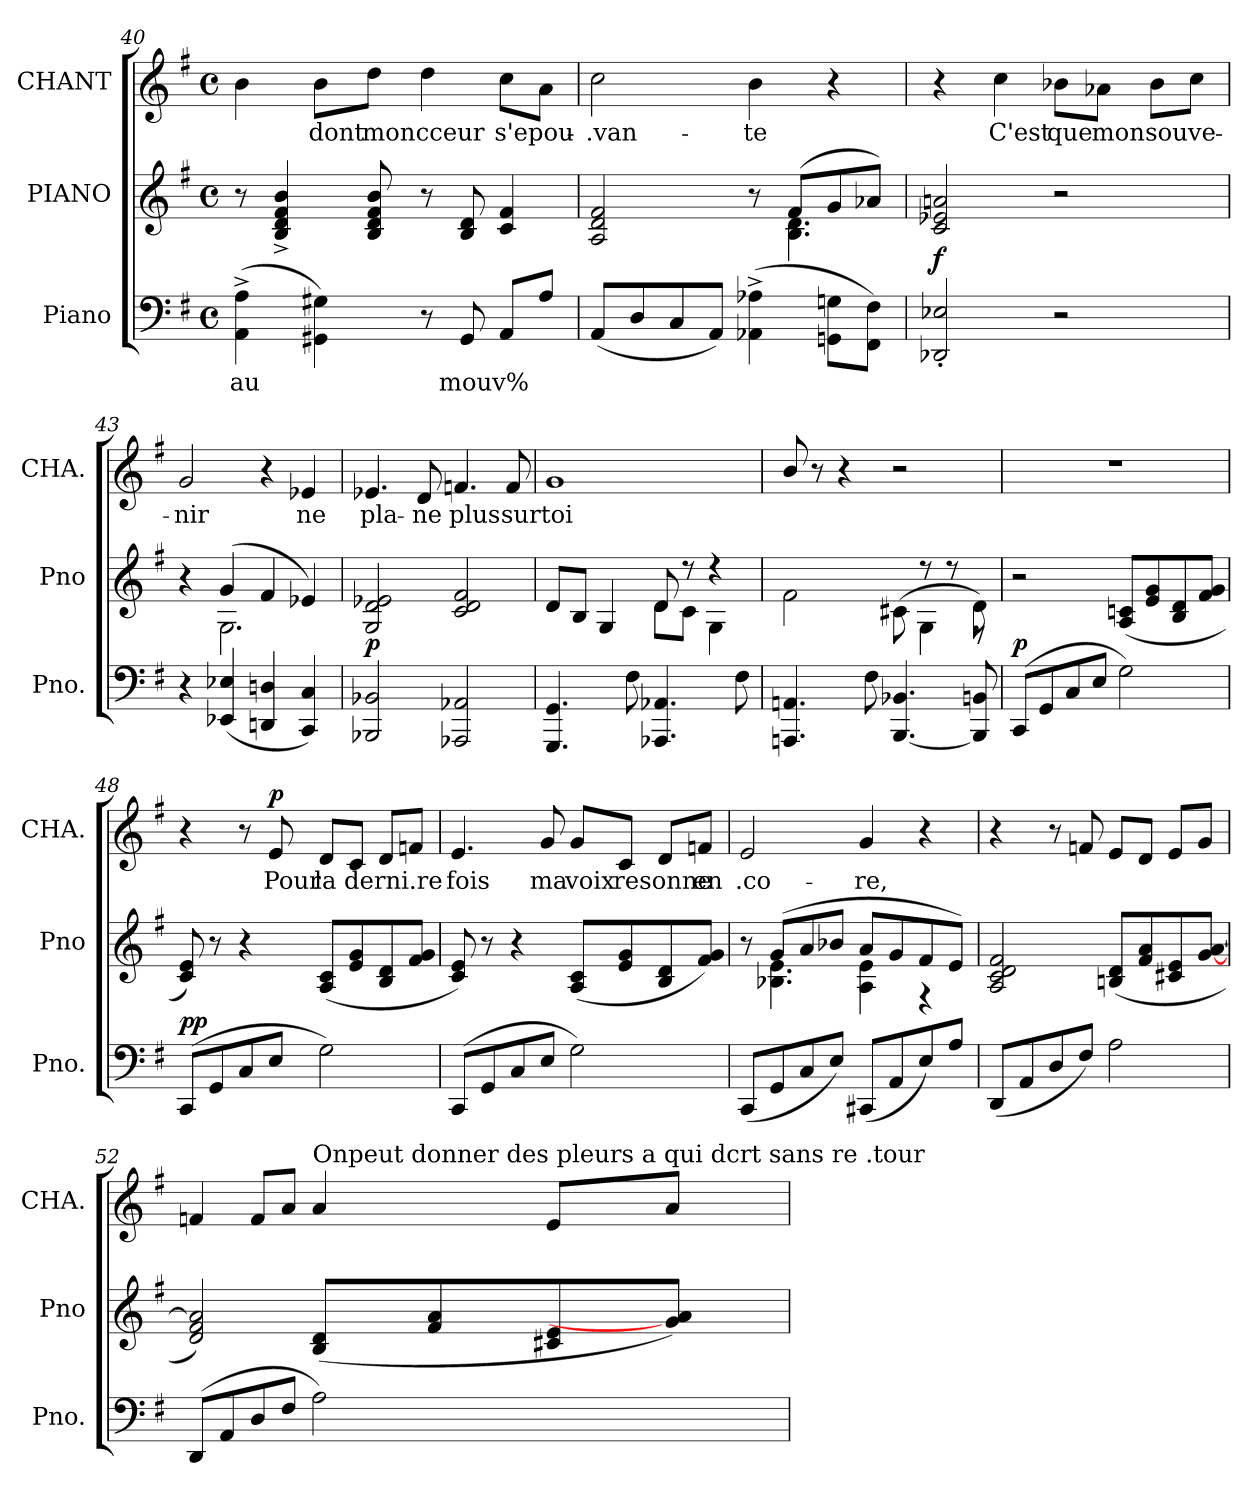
**kern	**text	**dynam	**kern	**kern	**text	**dynam
*part3	*part3	*part3	*part2	*part1	*part1	*part1
*staff3	*staff3	*staff3	*staff2	*staff1	*staff1	*staff1
*I"Piano	*	*	*I"PIANO	*I"CHANT	*	*
*I'Pno.	*	*	*I'Pno	*I'CHA.	*	*
*clefF4	*	*	*clefG2	*clefG2	*	*
*k[f#]	*	*	*k[f#]	*k[f#]	*	*
*M4/4	*	*	*M4/4	*M4/4	*	*
*met(c)	*	*	*met(c)	*met(c)	*	*
=40	=40	=40	=40	=40	=40	=40
(4AA^\ 4A^\	au	.	8r	4b\	.	.
.	.	.	4B^/ 4d^/ 4f#^/ 4b^/	.	.	.
4GG#X\ 4G#X\)	.	.	.	8b\L	dont	.
.	.	.	8B/ 8d/ 8f#/ 8b/	8dd\J	mon	.
8r	.	.	8r	4dd\	cceur	.
8GG#/	mouv%	.	8B/ 8d/	.	.	.
8AA/L	.	.	4c/ 4f#/	8cc\L	s'epou-	.
8A/J	.	.	.	8a\J	.	.
!!LO:LB:g=z
=41	=41	=41	=41	=41	=41	=41
*	*	*	*^	*	*	*
(8AA/L	.	.	2A/ 2d/ 2f#/	2ryy	2cc\	.van-	.
8D/	.	.	.	.	.	.	.
8C/	.	.	.	.	.	.	.
8AA/J)	.	.	.	.	.	.	.
(4AA-X^\ 4A-X^\	.	.	8r	8ryy	4b\	te	.
.	.	.	(8f#/L	4.B\ 4.d\	.	.	.
8GGn\ 8Gn\L	.	.	8g/	.	4r	.	.
8FF#\ 8F#\J)	.	.	8a-X/J)	.	.	.	.
*	*	*	*v	*v	*	*	*
=42	=42	=42	=42	=42	=42	=42
2DD-X'/ 2E-X'/	.	f	2c/ 2e-X/ 2an/	4r	.	.
.	.	.	.	4cc\	C'est	.
2r	.	.	2r	8b-X\L	que	.
.	.	.	.	8a-X\J	mon	.
.	.	.	.	8b-\L	souve-	.
.	.	.	.	8cc\J	.	.
=43	=43	=43	=43	=43	=43	=43
*	*	*	*^	*	*	*
4r	.	.	4r	4ryy	2g/	nir	.
(4EE-X/ 4E-X/	.	.	(4g/	2.G\	.	.	.
4DDn/ 4Dn/	.	.	4f#/	.	4r	.	.
4CC/ 4C/)	.	.	4e-X/)	.	4e-X/	ne	dimn.
*	*	*	*v	*v	*	*	*
=44	=44	=44	=44	=44	=44	=44
2BBB-X/ 2BB-X/	.	p	2G/ 2d/ 2e-X/	4.e-X/	pla-	.
.	.	.	.	8d/	ne	.
2AAA-X/ 2AA-X/	.	.	2c/ 2d/ 2f#/	4.f/	plus	.
.	.	.	.	8f/	sur	.
=45	=45	=45	=45	=45	=45	=45
*	*	*	*^	*	*	*
4.GGG/ 4.GG/	.	.	2ryy	8d/L	1g/	toi	.
.	.	.	.	8B/J	.	.	.
.	.	.	.	4G/	.	.	.
8F#\	.	.	.	.	.	.	.
4.AAA-X/ 4.AA-X/	.	.	8d/	8d\L	.	.	.
.	.	.	8r	8c\J	.	.	.
.	.	.	4r	4G\	.	.	.
8F#\	.	.	.	.	.	.	.
!!LO:PB:g=z
=46	=46	=46	=46	=46	=46	=46	=46
4.AAAn/ 4.AAn/	.	.	2f#\	2ryy	8b/	.	.
.	.	.	.	.	8r	.	.
.	.	.	.	.	4r	.	.
8F#\	.	.	.	.	.	.	.
[4.BBB/ 4.BB-X/	.	.	(8c#X\	8ryy	2r	.	.
.	.	.	8r	4G\	.	.	.
.	.	.	8r	.	.	.	.
8BBBn]/ 8BBn/	.	.	8d\)	8r	.	.	.
*	*	*	*v	*v	*	*	*
=47	=47	=47	=47	=47	=47	=47
(8CC/L	.	p	2r	1r	.	.
8GG/	.	.	.	.	.	.
8C/	.	.	.	.	.	.
8E/J	.	.	.	.	.	.
2G\)	.	.	(8A/ 8cn/L	.	.	.
.	.	.	8e/ 8g/	.	.	.
.	.	.	8B/ 8d/	.	.	.
.	.	.	8f#/ 8g/J	.	.	.
=48	=48	=48	=48	=48	=48	=48
(8CC/L	.	pp	8c/ 8e/)	4r	.	.
8GG/	.	.	8r	.	.	.
8C/	.	.	4r	8r	.	.
8E/J	.	.	.	8e/	Pour	p
2G\)	.	.	(8A/ 8c/L	8d/L	la	.
.	.	.	8e/ 8g/	8c/J	derni.re	.
.	.	.	8B/ 8d/	8d/L	.	.
.	.	.	8f#/ 8g/J	8f/J	.	.
=49	=49	=49	=49	=49	=49	=49
(8CC/L	.	.	8c/ 8e/)	4.e/	fois	.
8GG/	.	.	8r	.	.	.
8C/	.	.	4r	.	.	.
8E/J	.	.	.	8g/	ma	.
2G\)	.	.	(8A/ 8c/L	8g/L	voix	.
.	.	.	8e/ 8g/	8c/J	resonne	.
.	.	.	8B/ 8d/	8d/L	.	.
.	.	.	8f#/ 8g/J)	8f/J	en	.
!!LO:LB:g=z
=50	=50	=50	=50	=50	=50	=50
*	*	*	*^	*	*	*
(8CC/L	.	.	8r	8ryy	2e/	.co-	espress.
8GG/	.	.	(8g/L	4.B-X\ 4.e\	.	.	.
8C/	.	.	8a/	.	.	.	.
8E/J)	.	.	8b-X/J	.	.	.	.
(8CC#X/L	.	.	8a/L	4A\ 4e\	4g/	re,	.
8AA/	.	.	8g/	.	.	.	.
8E/)	.	.	8f#/	4r	4r	.	.
8A/J	.	.	8e/J)	.	.	.	.
*	*	*	*v	*v	*	*	*
=51	=51	=51	=51	=51	=51	=51
(8DD/L	.	.	2A/ 2c/ 2d/ 2f#/	4r	.	.
8AA/	.	.	.	.	.	.
8D/	.	.	.	8r	.	.
8F#/J)	.	.	.	8f/	.	po¢co cresc.
2A\	.	.	(8Bn/ 8d/L	8e/L	.	.
.	.	.	8f#/ 8a/	8d/J	.	.
.	.	.	8c#X/ 8e/	8e/L	.	.
.	.	.	[8g/ [8a/J	8g/J	.	.
=52	=52	=52	=52	=52	=52	=52
(8DD/L	.	.	2d/ 2f#/ 2a]/)	4f/	.	.
8AA/	.	.	.	.	.	.
8D/	.	.	.	8f/L	.	.
8F#/J	.	.	.	8a/J	.	.
!	!	!	!	!LO:TX:t=Onpeut donner des pleurs a qui dcrt sans re .tour	!	!
2A\)	.	.	(8B/ 8d/L	4a/	.	.
.	.	.	8f#/ 8a/	.	.	.
.	.	.	8c#X/ 8e/	8e/L	.	.
.	.	.	8g]/ 8a/J)	8a/J	.	.
=	=	=	=	=	=	=
*-	*-	*-	*-	*-	*-	*-
